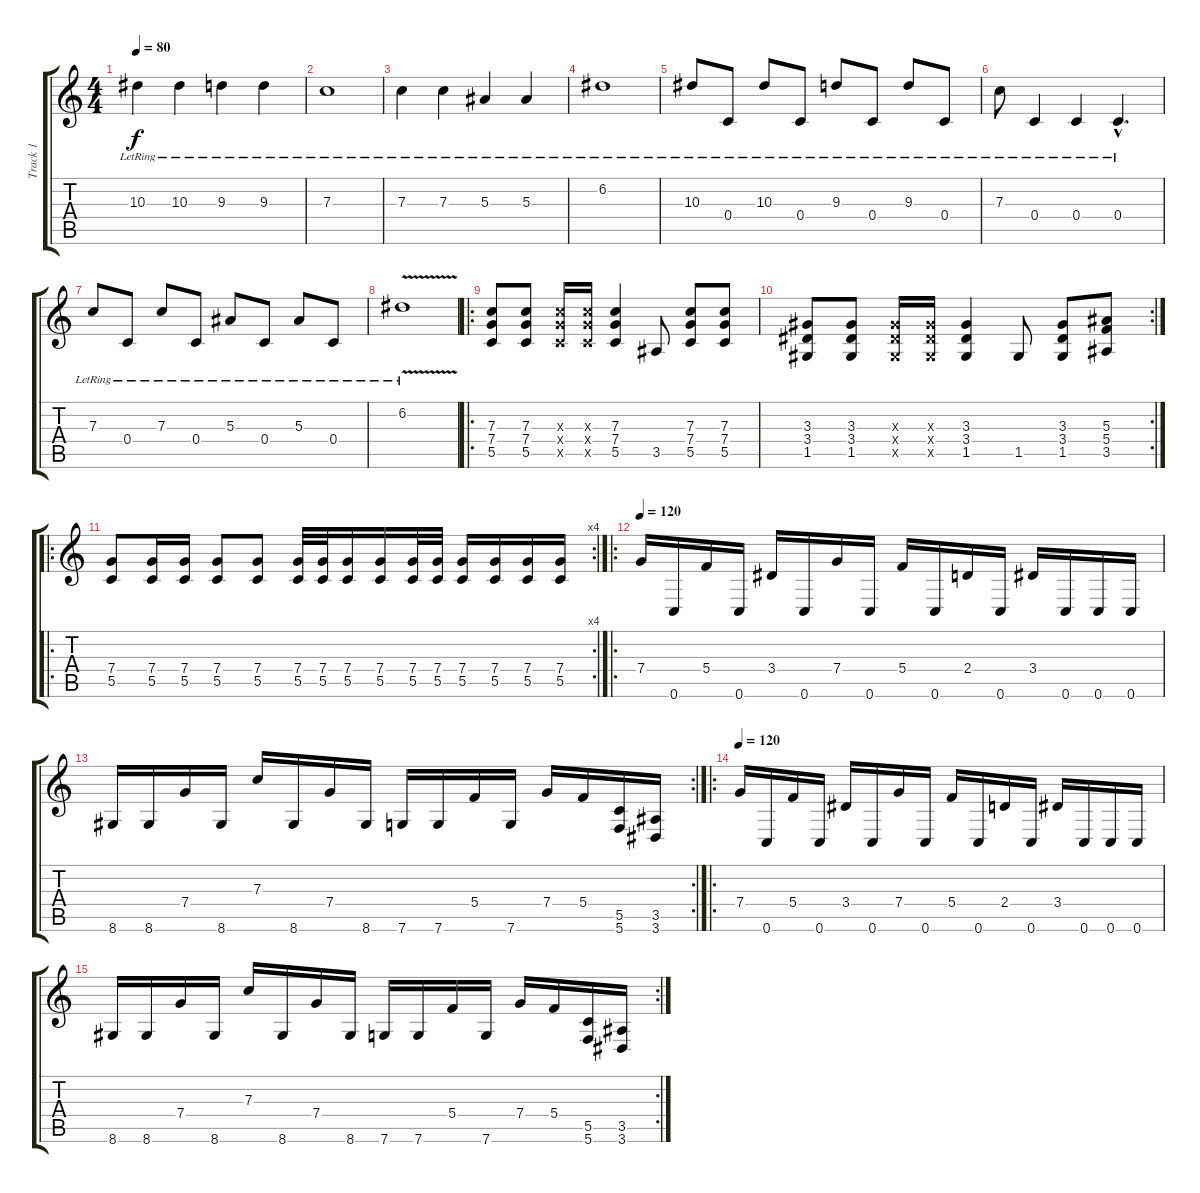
\track ("Track 1" "Track 1") {instrument acousticguitarsteel}
\staff {score tabs}
\tuning (D4 A3 F3 C3 G2 C2) {hide}
\ts (4 4)
\tempo 80
\clef g2
\ks c
10.3{lr}.4{dy f instrument acousticguitarsteel} 10.3{lr}.4 9.3{lr}.4 9.3{lr}.4 |
7.3{lr}.1 |
7.3{lr}.4 7.3{lr}.4 5.3{lr}.4 5.3{lr}.4 |
6.2{lr}.1 |
10.3{lr}.8 0.4{lr}.8 10.3{lr}.8 0.4{lr}.8 9.3{lr}.8 0.4{lr}.8 9.3{lr}.8 0.4{lr}.8 |
7.3{lr}.8 0.4{lr}.4 0.4{lr}.4 0.4{hac lr}.4{d} |
7.3{lr}.8 0.4{lr}.8 7.3{lr}.8 0.4{lr}.8 5.3{lr}.8 0.4{lr}.8 5.3{lr}.8 0.4{lr}.8 |
6.2{v lr}.1 |
\ro
(7.3 7.4 5.5).8{instrument distortionguitar} (7.3 7.4 5.5).8 (7.3{x} 7.4{x} 5.5{x}).16 (7.3{x} 7.4{x} 5.5{x}).16 (7.3 7.4 5.5).4 3.5.8 (7.3 7.4 5.5).8 (7.3 7.4 5.5).8 |
\rc 2
(3.3 3.4 1.5).8 (3.3 3.4 1.5).8 (3.3{x} 3.4{x} 1.5{x}).16 (3.3{x} 3.4{x} 1.5{x}).16 (3.3 3.4 1.5).4 1.5.8 (3.3 3.4 1.5).8 (5.3 5.4 3.5).8 |
\ro
\rc 4
(7.4 5.5).8 (7.4 5.5).16 (7.4 5.5).16 (7.4 5.5).8 (7.4 5.5).8 (7.4 5.5).32 (7.4 5.5).32 (7.4 5.5).16 (7.4 5.5).16 (7.4 5.5).32 (7.4 5.5).32 (7.4 5.5).16 (7.4 5.5).16 (7.4 5.5).16 (7.4 5.5).16 |
\ro
\tempo 120
7.4.16 0.6.16 5.4.16 0.6.16 3.4.16 0.6.16 7.4.16 0.6.16 5.4.16 0.6.16 2.4.16 0.6.16 3.4.16 0.6.16 0.6.16 0.6.16 |
\rc 2
8.6.16 8.6.16 7.4.16 8.6.16 7.3.16 8.6.16 7.4.16 8.6.16 7.6.16 7.6.16 5.4.16 7.6.16 7.4.16 5.4.16 (5.5 5.6).16 (3.5 3.6).16 |
\ro
\tempo 120
7.4.16 0.6.16 5.4.16 0.6.16 3.4.16 0.6.16 7.4.16 0.6.16 5.4.16 0.6.16 2.4.16 0.6.16 3.4.16 0.6.16 0.6.16 0.6.16 |
\rc 2
8.6.16 8.6.16 7.4.16 8.6.16 7.3.16 8.6.16 7.4.16 8.6.16 7.6.16 7.6.16 5.4.16 7.6.16 7.4.16 5.4.16 (5.5 5.6).16 (3.5 3.6).16
